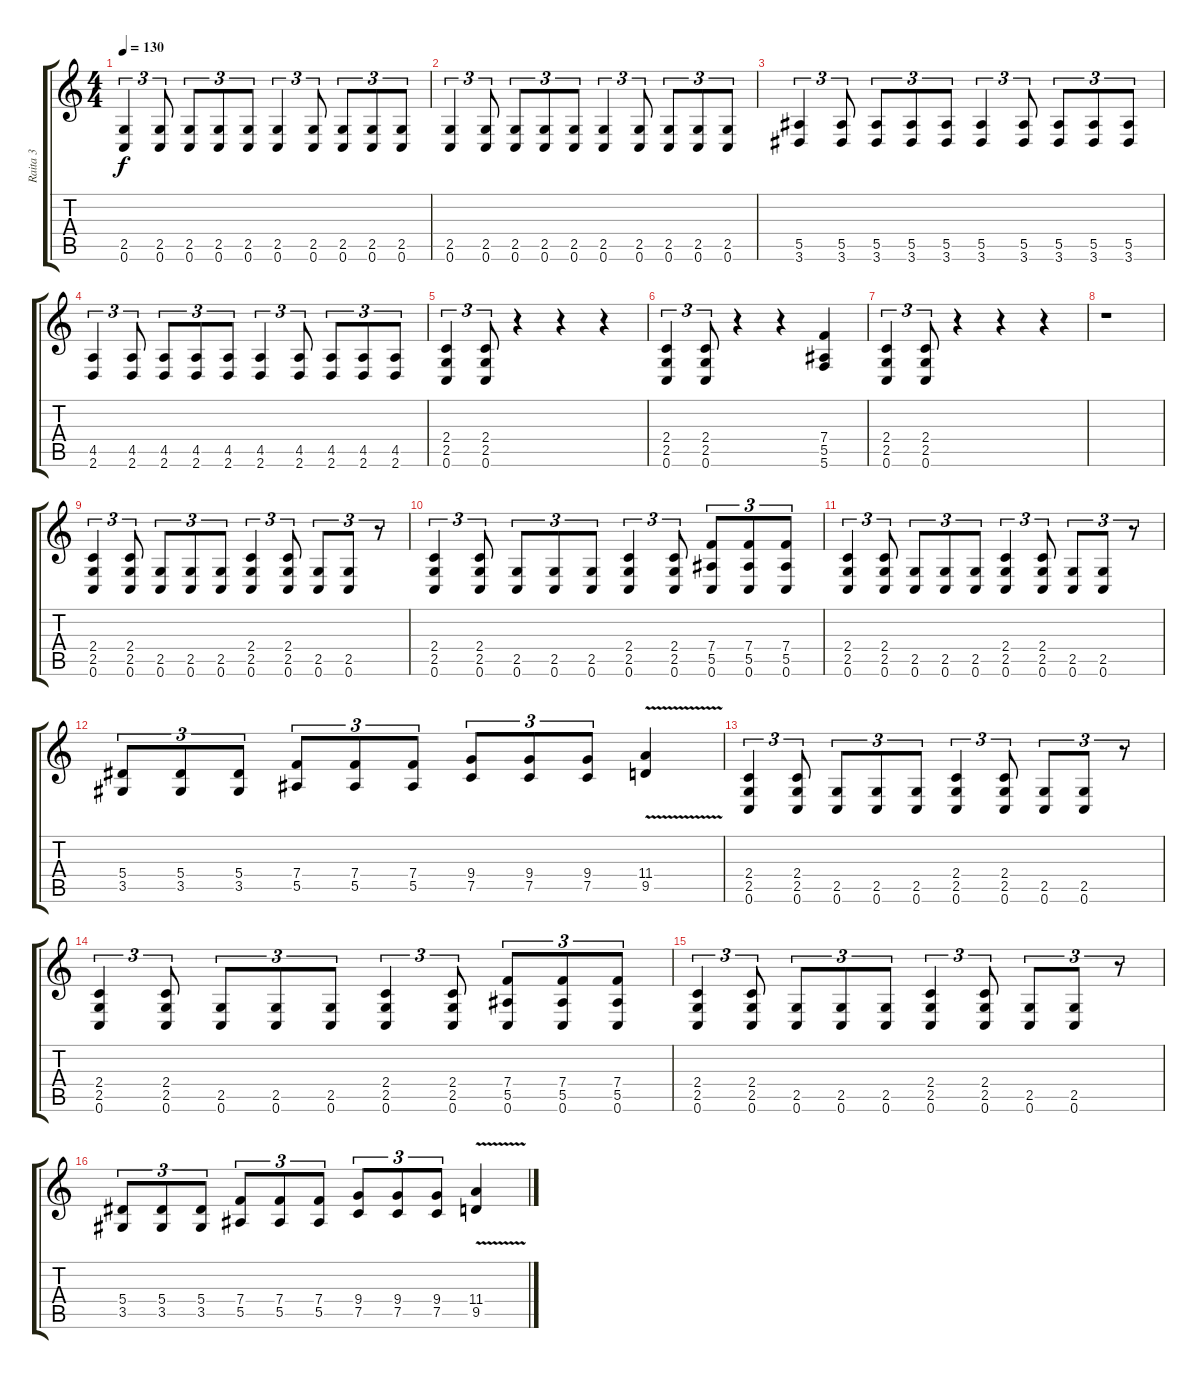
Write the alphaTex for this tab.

\track ("Raita 3" "Raita 3") {instrument distortionguitar}
\staff {score tabs}
\tuning (C4 G3 Eb3 Bb2 F2 C2) {hide}
\ts (4 4)
\tempo 130
\clef g2
\ks c
(2.5 0.6).4{tu (3 2) dy f} (2.5 0.6).8{tu (3 2)} (2.5 0.6).8{tu (3 2)} (2.5 0.6).8{tu (3 2)} (2.5 0.6).8{tu (3 2)} (2.5 0.6).4{tu (3 2)} (2.5 0.6).8{tu (3 2)} (2.5 0.6).8{tu (3 2)} (2.5 0.6).8{tu (3 2)} (2.5 0.6).8{tu (3 2)} |
(2.5 0.6).4{tu (3 2)} (2.5 0.6).8{tu (3 2)} (2.5 0.6).8{tu (3 2)} (2.5 0.6).8{tu (3 2)} (2.5 0.6).8{tu (3 2)} (2.5 0.6).4{tu (3 2)} (2.5 0.6).8{tu (3 2)} (2.5 0.6).8{tu (3 2)} (2.5 0.6).8{tu (3 2)} (2.5 0.6).8{tu (3 2)} |
(5.5 3.6).4{tu (3 2)} (5.5 3.6).8{tu (3 2)} (5.5 3.6).8{tu (3 2)} (5.5 3.6).8{tu (3 2)} (5.5 3.6).8{tu (3 2)} (5.5 3.6).4{tu (3 2)} (5.5 3.6).8{tu (3 2)} (5.5 3.6).8{tu (3 2)} (5.5 3.6).8{tu (3 2)} (5.5 3.6).8{tu (3 2)} |
(4.5 2.6).4{tu (3 2)} (4.5 2.6).8{tu (3 2)} (4.5 2.6).8{tu (3 2)} (4.5 2.6).8{tu (3 2)} (4.5 2.6).8{tu (3 2)} (4.5 2.6).4{tu (3 2)} (4.5 2.6).8{tu (3 2)} (4.5 2.6).8{tu (3 2)} (4.5 2.6).8{tu (3 2)} (4.5 2.6).8{tu (3 2)} |
(2.4 2.5 0.6).4{tu (3 2)} (2.4 2.5 0.6).8{tu (3 2)} r.4 r.4 r.4 |
(2.4 2.5 0.6).4{tu (3 2)} (2.4 2.5 0.6).8{tu (3 2)} r.4 r.4 (7.4 5.5 5.6).4 |
(2.4 2.5 0.6).4{tu (3 2)} (2.4 2.5 0.6).8{tu (3 2)} r.4 r.4 r.4 |
r.1 |
(2.4 2.5 0.6).4{tu (3 2)} (2.4 2.5 0.6).8{tu (3 2)} (2.5 0.6).8{tu (3 2)} (2.5 0.6).8{tu (3 2)} (2.5 0.6).8{tu (3 2)} (2.4 2.5 0.6).4{tu (3 2)} (2.4 2.5 0.6).8{tu (3 2)} (2.5 0.6).8{tu (3 2)} (2.5 0.6).8{tu (3 2)} r.8{tu (3 2)} |
(2.4 2.5 0.6).4{tu (3 2)} (2.4 2.5 0.6).8{tu (3 2)} (2.5 0.6).8{tu (3 2)} (2.5 0.6).8{tu (3 2)} (2.5 0.6).8{tu (3 2)} (2.4 2.5 0.6).4{tu (3 2)} (2.4 2.5 0.6).8{tu (3 2)} (7.4 5.5 0.6).8{tu (3 2)} (7.4 5.5 0.6).8{tu (3 2)} (7.4 5.5 0.6).8{tu (3 2)} |
(2.4 2.5 0.6).4{tu (3 2)} (2.4 2.5 0.6).8{tu (3 2)} (2.5 0.6).8{tu (3 2)} (2.5 0.6).8{tu (3 2)} (2.5 0.6).8{tu (3 2)} (2.4 2.5 0.6).4{tu (3 2)} (2.4 2.5 0.6).8{tu (3 2)} (2.5 0.6).8{tu (3 2)} (2.5 0.6).8{tu (3 2)} r.8{tu (3 2)} |
(5.4 3.5).8{tu (3 2)} (5.4 3.5).8{tu (3 2)} (5.4 3.5).8{tu (3 2)} (7.4 5.5).8{tu (3 2)} (7.4 5.5).8{tu (3 2)} (7.4 5.5).8{tu (3 2)} (9.4 7.5).8{tu (3 2)} (9.4 7.5).8{tu (3 2)} (9.4 7.5).8{tu (3 2)} (11.4{v} 9.5{v}).4 |
(2.4 2.5 0.6).4{tu (3 2)} (2.4 2.5 0.6).8{tu (3 2)} (2.5 0.6).8{tu (3 2)} (2.5 0.6).8{tu (3 2)} (2.5 0.6).8{tu (3 2)} (2.4 2.5 0.6).4{tu (3 2)} (2.4 2.5 0.6).8{tu (3 2)} (2.5 0.6).8{tu (3 2)} (2.5 0.6).8{tu (3 2)} r.8{tu (3 2)} |
(2.4 2.5 0.6).4{tu (3 2)} (2.4 2.5 0.6).8{tu (3 2)} (2.5 0.6).8{tu (3 2)} (2.5 0.6).8{tu (3 2)} (2.5 0.6).8{tu (3 2)} (2.4 2.5 0.6).4{tu (3 2)} (2.4 2.5 0.6).8{tu (3 2)} (7.4 5.5 0.6).8{tu (3 2)} (7.4 5.5 0.6).8{tu (3 2)} (7.4 5.5 0.6).8{tu (3 2)} |
(2.4 2.5 0.6).4{tu (3 2)} (2.4 2.5 0.6).8{tu (3 2)} (2.5 0.6).8{tu (3 2)} (2.5 0.6).8{tu (3 2)} (2.5 0.6).8{tu (3 2)} (2.4 2.5 0.6).4{tu (3 2)} (2.4 2.5 0.6).8{tu (3 2)} (2.5 0.6).8{tu (3 2)} (2.5 0.6).8{tu (3 2)} r.8{tu (3 2)} |
(5.4 3.5).8{tu (3 2)} (5.4 3.5).8{tu (3 2)} (5.4 3.5).8{tu (3 2)} (7.4 5.5).8{tu (3 2)} (7.4 5.5).8{tu (3 2)} (7.4 5.5).8{tu (3 2)} (9.4 7.5).8{tu (3 2)} (9.4 7.5).8{tu (3 2)} (9.4 7.5).8{tu (3 2)} (11.4{v} 9.5{v}).4
